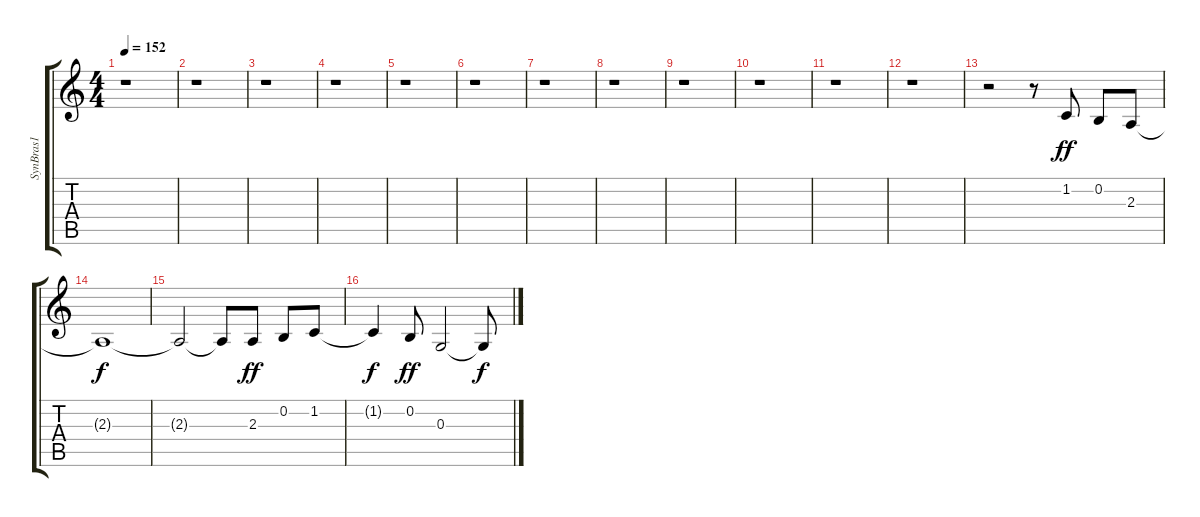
\track ("SynBras1" "SynBras1") {instrument synthbrass1}
\staff {score tabs}
\tuning (E4 B3 G3 D3 A2 E2) {hide}
\ts (4 4)
\tempo 152
\clef g2
\ks c
r.1{dy f} |
r.1 |
r.1 |
r.1 |
r.1 |
r.1 |
r.1 |
r.1 |
r.1 |
r.1 |
r.1 |
r.1 |
r.2 r.8 1.2.8{dy ff} 0.2.8 2.3.8 |
2.3{t}.1{dy f} |
2.3{t}.2 2.3{t}.8 2.3.8{dy ff} 0.2.8 1.2.8 |
1.2{t}.4{dy f} 0.2.8{dy ff} 0.3.2 0.3{t}.8{dy f}
